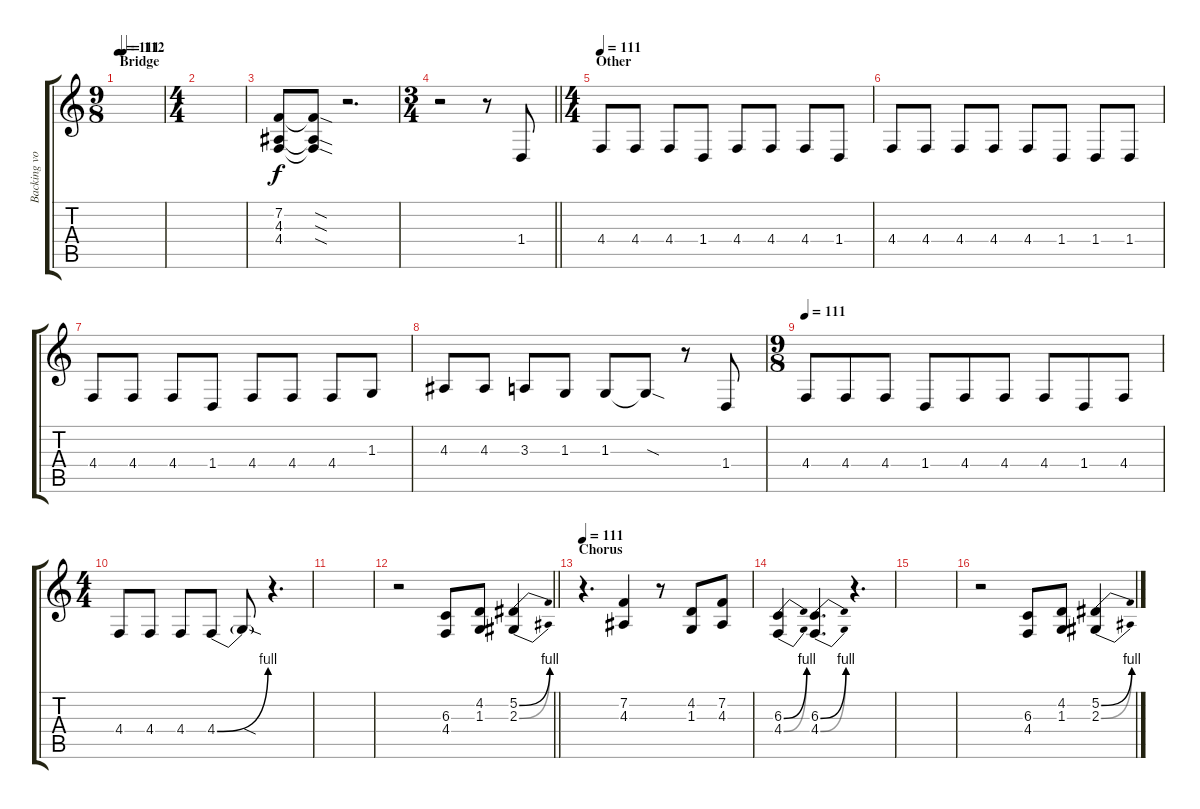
\track ("Backing vocals" "Backing vo") {instrument tangoaccordion}
\staff {score tabs}
\tuning (Eb4 Bb3 Gb3 Db3 Ab2 Eb2) {hide}
\ts (9 8)
\section ("" "Bridge")
\tempo 111
\tempo (112 0.1111111111111111)
\clef g2
\ks c
|
\ts (4 4)
|
(7.2 4.3 4.4).8 (7.2{sod t} 4.3{sod t} 4.4{sod t}).8 r.2{d} |
\ts (3 4)
\barLineRight lightlight
r.2 r.8 1.4.8 |
\ts (4 4)
\section ("" "Other")
\tempo 111
4.4.8 4.4.8 4.4.8 1.4.8 4.4.8 4.4.8 4.4.8 1.4.8 |
4.4.8 4.4.8 4.4.8 4.4.8 4.4.8 1.4.8 1.4.8 1.4.8 |
4.4.8 4.4.8 4.4.8 1.4.8 4.4.8 4.4.8 4.4.8 1.3.8 |
4.3.8 4.3.8 3.3.8 1.3.8 1.3.8 1.3{sod t}.8 r.8 1.4.8 |
\ts (9 8)
\tempo 111
4.4.8 4.4.8 4.4.8 1.4.8 4.4.8 4.4.8 4.4.8 1.4.8 4.4.8 |
\ts (4 4)
4.4.8 4.4.8 4.4.8 4.4{be (bend 0 0 60 4)}.8 4.4{sod t}.8 r.4{d} |
|
\barLineRight lightlight
r.2 (6.3 4.4).8 (4.2 1.3).8 (5.2{be (bend 0 0 60 4)} 2.3{be (bend 0 0 60 4)}).4 |
\section ("" "Chorus")
\tempo 111
r.4{d} (7.2 4.3).4 r.8 (4.2 1.3).8 (7.2 4.3).8 |
(6.3{be (bend 0 0 60 4)} 4.4{be (bend 0 0 60 4)}).4 (6.3{be (bend 0 0 60 4)} 4.4{be (bend 0 0 60 4)}).4{d} r.4{d} |
|
r.2 (6.3 4.4).8 (4.2 1.3).8 (5.2{be (bend 0 0 60 4)} 2.3{be (bend 0 0 60 4)}).4
